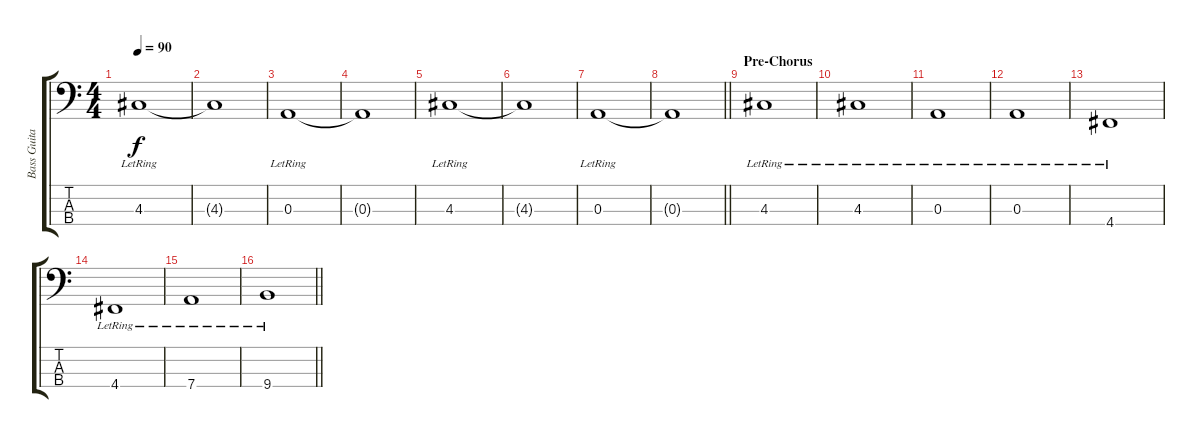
\track ("Bass Guitar (Sultan)" "Bass Guita") {instrument electricbassfinger}
\staff {score tabs}
\tuning (G2 D2 A1 D1) {hide}
\ts (4 4)
\tempo 90
\clef f4
\ks c
4.3{lr}.1{dy f} |
4.3{t}.1 |
0.3{lr}.1 |
0.3{t}.1 |
4.3{lr}.1 |
4.3{t}.1 |
0.3{lr}.1 |
\barLineRight lightlight
0.3{t}.1 |
\section ("" "Pre-Chorus")
4.3{lr}.1 |
4.3{lr}.1 |
0.3{lr}.1 |
0.3{lr}.1 |
4.4{lr}.1 |
4.4{lr}.1 |
7.4{lr}.1 |
\barLineRight lightlight
9.4{lr}.1
